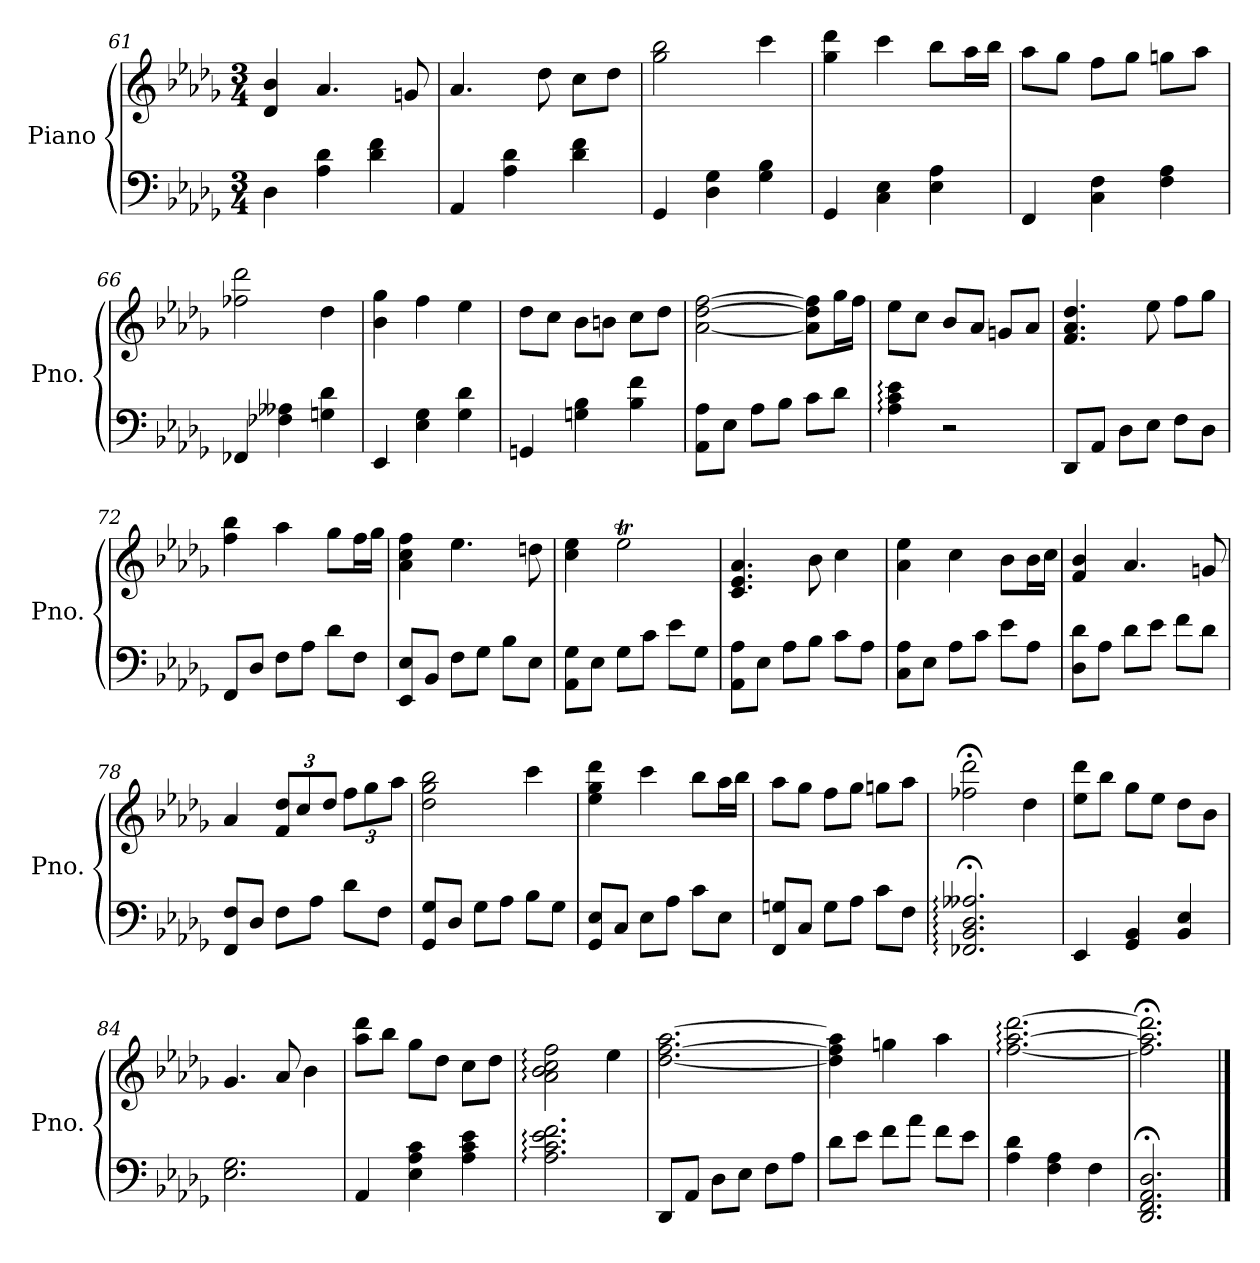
**kern	**kern
*part1	*part1
*staff2	*staff1
*I"Piano	*
*I'Pno.	*
!!LO:LB:g=z
*clefF4	*clefG2
*k[b-e-a-d-g-]	*k[b-e-a-d-g-]
*M3/4	*M3/4
=61	=61
4D-\	4d-/ 4b-/
4A-\ 4d-\	4.a-/
4d-\ 4f\	.
.	8gn/
=62	=62
4AA-/	4.a-/
4A-\ 4d-\	.
.	8dd-\
4d-\ 4f\	8cc\L
.	8dd-\J
=63	=63
4GG-/	2gg-\ 2bb-\
4D-\ 4G-\	.
4G-\ 4B-\	4ccc\
=64	=64
4GG-/	4gg-\ 4ddd-\
4C\ 4E-\	4ccc\
4E-\ 4A-\	8bb-\L
.	16aa-\L
.	16bb-\JJ
=65	=65
4FF/	8aa-\L
.	8gg-\J
4C\ 4F\	8ff\L
.	8gg-\J
4F\ 4A-\	8ggn\L
.	8aa-\J
=66	=66
4FF-X/	2ff-X\ 2ddd-\
4F-X\ 4A--X\	.
4Gn\ 4d-\	4dd-\
=67	=67
4EE-/	4b-\ 4gg-\
4E-\ 4G-\	4ff\
4G-\ 4d-\	4ee-\
!!LO:LB:g=z
=68	=68
4GGn/	8dd-\L
.	8cc\J
4Gn\ 4B-\	8b-\L
.	8bn\J
4B-\ 4f\	8cc\L
.	8dd-\J
=69	=69
8AA-\ 8A-\L	[2a-\ [2dd-\ [2ff\
8E-\J	.
8A-\L	.
8B-\J	.
8c\L	8a-\] 8dd-\] 8ff\]L
8d-\J	16gg-\L
.	16ff\JJ
=70	=70
4A-\: 4c\: 4e-\:	8ee-\L
.	8cc\J
2r	8b-/L
.	8a-/J
.	8gn/L
.	8a-/J
=71	=71
8DD-/L	4.f/ 4.a-/ 4.dd-/
8AA-/J	.
8D-\L	.
8E-\J	8ee-\
8F\L	8ff\L
8D-\J	8gg-\J
=72	=72
8FF/L	4ff\ 4bb-\
8D-/J	.
8F\L	4aa-\
8A-\J	.
8d-\L	8gg-\L
8F\J	16ff\L
.	16gg-\JJ
=73	=73
8EE-/ 8E-/L	4a-\ 4cc\ 4ff\
8BB-/J	.
8F\L	4.ee-\
8G-\J	.
8B-\L	.
8E-\J	8ddn\
!!LO:LB:g=z
=74	=74
8AA-\ 8G-\L	4cc\ 4ee-\
8E-\J	.
8G-\L	2ee-T\
8c\J	.
8e-\L	.
8G-\J	.
=75	=75
8AA-\ 8A-\L	4.c/ 4.e-/ 4.a-/
8E-\J	.
8A-\L	.
8B-\J	8b-\
8c\L	4cc\
8A-\J	.
=76	=76
8C\ 8A-\L	4a-\ 4ee-\
8E-\J	.
8A-\L	4cc\
8c\J	.
8e-\L	8b-\L
8A-\J	16b-\L
.	16cc\JJ
=77	=77
8D-\ 8d-\L	4f/ 4b-/
8A-\J	.
8d-\L	4.a-/
8e-\J	.
8f\L	.
8d-\J	8gn/
=78	=78
8FF/ 8F/L	4a-/
8D-/J	.
*	*Xbrackettup
8F\L	12f/ 12dd-/L
.	12cc/
8A-\J	.
.	12dd-/J
8d-\L	12ff\L
.	12gg-\
8F\J	.
.	12aa-\J
!!LO:LB:g=z
=79	=79
8GG-/ 8G-/L	2dd-\ 2gg-\ 2bb-\
8D-/J	.
8G-\L	.
8A-\J	.
8B-\L	4ccc\
8G-\J	.
=80	=80
8GG-/ 8E-/L	4ee-\ 4gg-\ 4ddd-\
8C/J	.
8E-\L	4ccc\
8A-\J	.
8c\L	8bb-\L
8E-\J	16aa-\L
.	16bb-\JJ
=81	=81
8FF/ 8Gn/L	8aa-\L
8C/J	8gg-\J
8G\L	8ff\L
8A-\J	8gg-\J
8c\L	8ggn\L
8F\J	8aa-\J
=82	=82
2.FF-X/;: 2.BB-/;: 2.D-/;: 2.A--X/;:	2ff-X\;< 2ddd-\;<
.	4dd-\
=83	=83
4EE-/	8ee-\ 8ddd-\L
.	8bb-\J
4GG-/ 4BB-/	8gg-\L
.	8ee-\J
4BB-/ 4E-/	8dd-\L
.	8b-\J
=84	=84
2.E-\ 2.G-\	4.g-/
.	8a-/
.	4b-\
!!LO:PB:g=z
=85	=85
4AA-/	8aa-\ 8ddd-\L
.	8bb-\J
4E-\ 4A-\ 4c\	8gg-\L
.	8dd-\J
4A-\ 4c\ 4e-\	8cc\L
.	8dd-\J
=86	=86
2.A-\: 2.c\: 2.e-\: 2.f\:	2a-\: 2b-\: 2cc\: 2ff\:
.	4ee-\
=87	=87
8DD-/L	[2.dd-\ [2.ff\ [2.aa-\
8AA-/J	.
8D-\L	.
8E-\J	.
8F\L	.
8A-\J	.
=88	=88
8d-\L	4dd-\] 4ff\] 4aa-\]
8e-\J	.
8f\L	4ggn\
8a-\J	.
8f\L	4aa-\
8e-\J	.
=89	=89
4A-\ 4d-\	[2.ff\: [2.aa-\: [2.ddd-\:
4F\ 4A-\	.
4F\	.
=90	=90
2.DD-/; 2.FF/; 2.AA-/; 2.D-/;	2.ff\];< 2.aa-\];< 2.ddd-\];<
==	==
*-	*-
